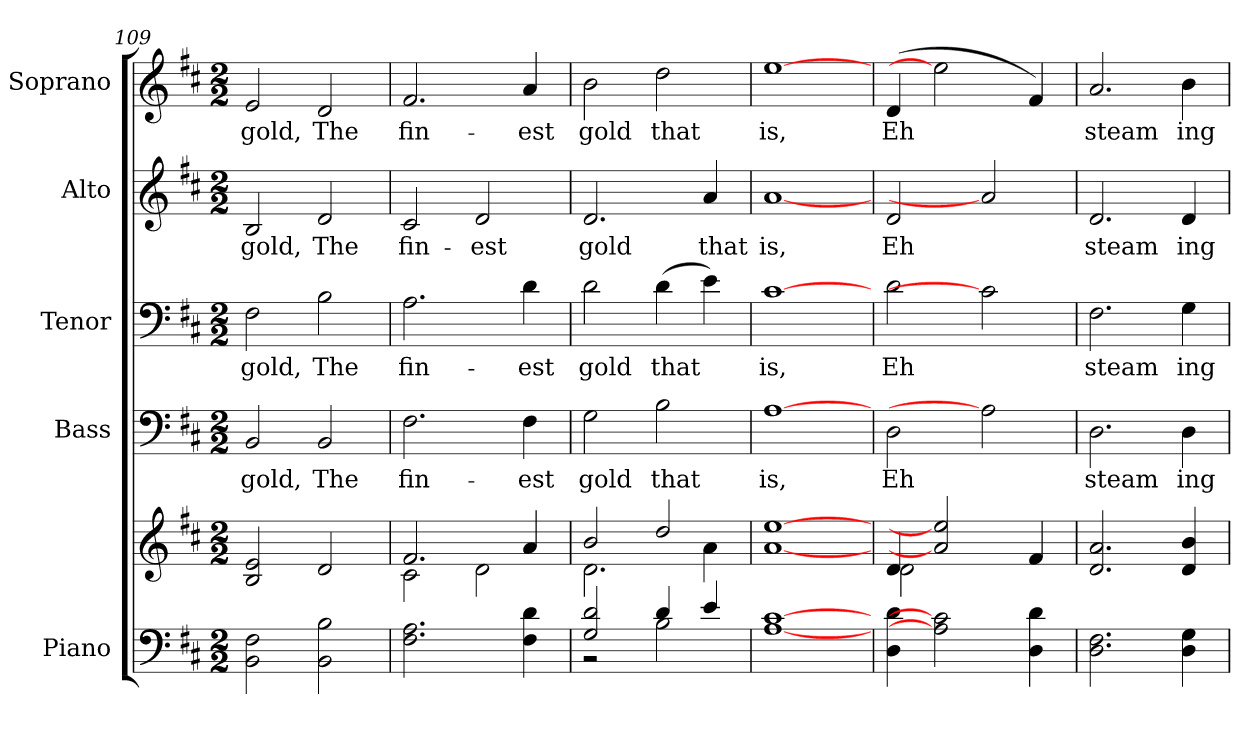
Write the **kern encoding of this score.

**kern	**kern	**kern	**text	**kern	**text	**kern	**text	**kern	**text
*part5	*part5	*part4	*part4	*part3	*part3	*part2	*part2	*part1	*part1
*staff6	*staff5	*staff4	*staff4	*staff3	*staff3	*staff2	*staff2	*staff1	*staff1
*I"Piano	*	*I"Bass	*	*I"Tenor	*	*I"Alto	*	*I"Soprano	*
*I'Pno.	*	*I'B.	*	*I'T.	*	*I'A.	*	*I'S.	*
!!LO:PB:g=z
*clefF4	*clefG2	*clefF4	*	*clefF4	*	*clefG2	*	*clefG2	*
*k[f#c#]	*k[f#c#]	*k[f#c#]	*	*k[f#c#]	*	*k[f#c#]	*	*k[f#c#]	*
*D:	*D:	*D:	*	*D:	*	*D:	*	*D:	*
*M2/2	*M2/2	*M2/2	*	*M2/2	*	*M2/2	*	*M2/2	*
=109	=109	=109	=109	=109	=109	=109	=109	=109	=109
!	!	!	!LO:LY:b:color=#000000	!	!	!	!	!	!
!	!	!	!	!	!LO:LY:b:color=#000000	!	!	!	!
!	!	!	!	!	!	!	!LO:LY:b:color=#000000	!	!
!	!	!	!	!	!	!	!	!	!LO:LY:b:color=#000000
2BBi\ 2F#i	2Bi/ 2ei	2BBi/	gold,	2F#i\	gold,	2Bi/	gold,	2ei/	gold,
!	!	!	!LO:LY:b:color=#000000	!	!	!	!	!	!
!	!	!	!	!	!LO:LY:b:color=#000000	!	!	!	!
!	!	!	!	!	!	!	!LO:LY:b:color=#000000	!	!
!	!	!	!	!	!	!	!	!	!LO:LY:b:color=#000000
2BBi\ 2Bi	2di/	2BBi/	The	2Bi\	The	2di/	The	2di/	The
=110	=110	=110	=110	=110	=110	=110	=110	=110	=110
*	*^	*	*	*	*	*	*	*	*
!	!	!	!	!LO:LY:b:color=#000000	!	!	!	!	!	!
!	!	!	!	!	!	!LO:LY:b:color=#000000	!	!	!	!
!	!	!	!	!	!	!	!	!LO:LY:b:color=#000000	!	!
!	!	!	!	!	!	!	!	!	!	!LO:LY:b:color=#000000
2.F#i\ 2.Ai	2.f#i/	2c#i\	2.F#i\	fin-	2.Ai\	fin-	2c#i/	fin-	2.f#i/	fin-
!	!	!	!	!	!	!	!	!LO:LY:b:color=#000000	!	!
.	.	2di\	.	.	.	.	2di/	-est	.	.
!	!	!	!	!LO:LY:b:color=#000000	!	!	!	!	!	!
!	!	!	!	!	!	!LO:LY:b:color=#000000	!	!	!	!
!	!	!	!	!	!	!	!	!	!	!LO:LY:b:color=#000000
4F#i\ 4di	4ai/	.	4F#i\	-est	4di\	-est	.	.	4ai/	-est
=111	=111	=111	=111	=111	=111	=111	=111	=111	=111	=111
*^	*	*	*	*	*	*	*	*	*	*
!	!	!	!	!	!LO:LY:b:color=#000000	!	!	!	!	!	!
!	!	!	!	!	!	!	!LO:LY:b:color=#000000	!	!	!	!
!	!	!	!	!	!	!	!	!	!LO:LY:b:color=#000000	!	!
!	!	!	!	!	!	!	!	!	!	!	!LO:LY:b:color=#000000
2Gi/ 2di	2r	2bi/	2.di\	2Gi\	gold	2di\	gold	2.di/	gold	2bi\	gold
!	!	!	!	!	!LO:LY:b:color=#000000	!	!	!	!	!	!
!	!	!	!	!	!	!	!LO:LY:b:color=#000000	!	!	!	!
!	!	!	!	!	!	!	!	!	!	!	!LO:LY:b:color=#000000
4di/	2Bi\	2ddi/	.	2Bi\	that	(4di\	that	.	.	2ddi\	that
!	!	!	!	!	!	!	!	!	!LO:LY:b:color=#000000	!	!
4ei/	.	.	4ai\	.	.	4ei\)	.	4ai/	that	.	.
*v	*v	*	*	*	*	*	*	*	*	*	*
*	*v	*v	*	*	*	*	*	*	*	*
=112	=112	=112	=112	=112	=112	=112	=112	=112	=112
*	*^	*	*	*	*	*	*	*	*
!	!	!	!	!LO:LY:b:color=#000000	!	!	!	!	!	!
*	*v	*v	*	*	*	*	*	*	*	*
*	*^	*	*	*	*	*	*	*	*
!	!	!	!	!	!	!LO:LY:b:color=#000000	!	!	!	!
*	*v	*v	*	*	*	*	*	*	*	*
*	*^	*	*	*	*	*	*	*	*
!	!	!	!	!	!	!	!	!LO:LY:b:color=#000000	!	!
*	*v	*v	*	*	*	*	*	*	*	*
*	*^	*	*	*	*	*	*	*	*
!	!	!	!	!	!	!	!	!	!	!LO:LY:b:color=#000000
*	*v	*v	*	*	*	*	*	*	*	*
[1Ai [1c#i	[1ai [1eei	[1Ai	is,	[1c#i	is,	[1ai	is,	[1eei	is,
=113	=113	=113	=113	=113	=113	=113	=113	=113	=113
*	*^	*	*	*	*	*	*	*	*
!	!	!	!	!LO:LY:b:color=#000000	!	!	!	!	!	!
!	!	!	!	!	!	!LO:LY:b:color=#000000	!	!	!	!
!	!	!	!	!	!	!	!	!LO:LY:b:color=#000000	!	!
!	!	!	!	!	!	!	!	!	!	!LO:LY:b:color=#000000
4Di\ 4di	4di/	2di\	2Di\	Eh	2di\	Eh	2di/	Eh	(4di/	Eh
2Ai] 2c#i]	2ai] 2eei]	.	.	.	.	.	.	.	2eei]	.
.	.	2ryy	2Ai]	.	2c#i]	.	2ai]	.	.	.
4Di\ 4di	4f#i/	.	.	.	.	.	.	.	4f#i/)	.
*	*v	*v	*	*	*	*	*	*	*	*
=114	=114	=114	=114	=114	=114	=114	=114	=114	=114
!	!	!	!LO:LY:b:color=#000000	!	!	!	!	!	!
!	!	!	!	!	!LO:LY:b:color=#000000	!	!	!	!
!	!	!	!	!	!	!	!LO:LY:b:color=#000000	!	!
!	!	!	!	!	!	!	!	!	!LO:LY:b:color=#000000
2.Di\ 2.F#i	2.di/ 2.ai	2.Di\	steam	2.F#i\	steam	2.di/	steam	2.ai/	steam
!	!	!	!LO:LY:b:color=#000000	!	!	!	!	!	!
!	!	!	!	!	!LO:LY:b:color=#000000	!	!	!	!
!	!	!	!	!	!	!	!LO:LY:b:color=#000000	!	!
!	!	!	!	!	!	!	!	!	!LO:LY:b:color=#000000
4Di\ 4Gi	4di/ 4bi	4Di\	ing	4Gi\	ing	4di/	ing	4bi\	ing
=	=	=	=	=	=	=	=	=	=
*-	*-	*-	*-	*-	*-	*-	*-	*-	*-
